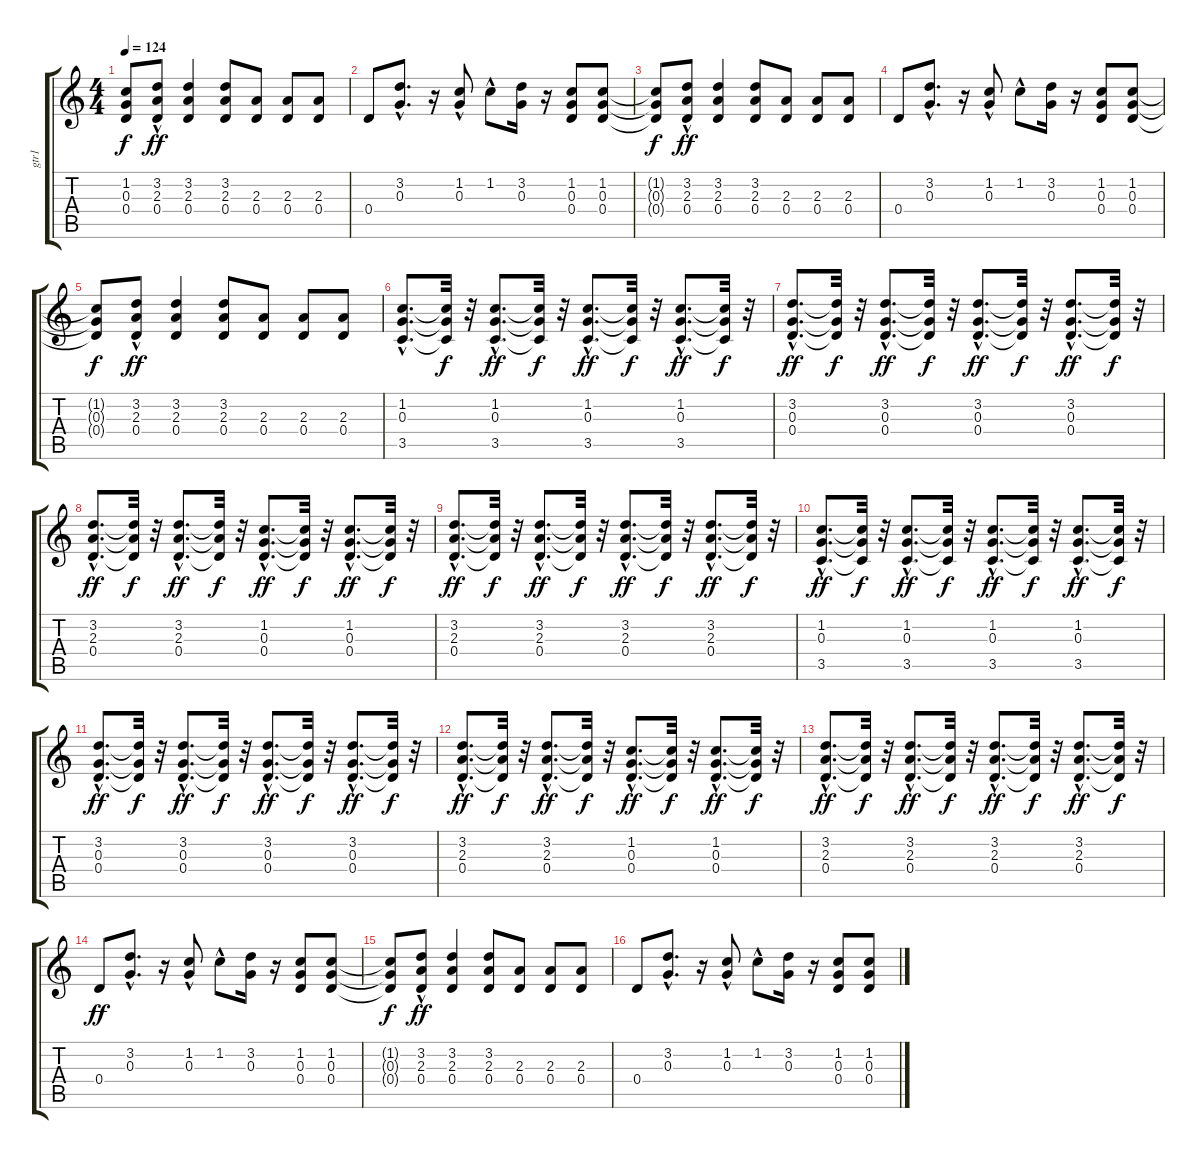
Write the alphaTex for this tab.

\track ("gtr1" "gtr1") {instrument distortionguitar}
\staff {score tabs}
\tuning (E4 B3 G3 D3 A2 E2) {hide}
\ts (4 4)
\tempo 124
\clef g2
\ks c
(1.2{t} 0.3{t} 0.4{t}).8{dy f} (3.2 2.3{hac} 0.4).8{dy ff} (3.2 2.3 0.4).4 (3.2 2.3 0.4).8 (2.3 0.4).8 (2.3 0.4).8 (2.3 0.4).8 |
0.4.8 (3.2{hac} 0.3{hac}).8{d} r.16 (1.2 0.3{hac}).8 1.2{hac}.8 (3.2 0.3).16 r.16 (1.2 0.3 0.4).8 (1.2 0.3 0.4).8 |
(1.2{t} 0.3{t} 0.4{t}).8{dy f} (3.2 2.3{hac} 0.4).8{dy ff} (3.2 2.3 0.4).4 (3.2 2.3 0.4).8 (2.3 0.4).8 (2.3 0.4).8 (2.3 0.4).8 |
0.4.8 (3.2{hac} 0.3{hac}).8{d} r.16 (1.2 0.3{hac}).8 1.2{hac}.8 (3.2 0.3).16 r.16 (1.2 0.3 0.4).8 (1.2 0.3 0.4).8 |
(1.2{t} 0.3{t} 0.4{t}).8{dy f} (3.2 2.3{hac} 0.4).8{dy ff} (3.2 2.3 0.4).4 (3.2 2.3 0.4).8 (2.3 0.4).8 (2.3 0.4).8 (2.3 0.4).8 |
(1.2{hac} 0.3{hac} 3.5{hac}).8{d} (1.2{t} 0.3{t} 3.5{t}).32{dy f} r.32 (1.2{hac} 0.3{hac} 3.5{hac}).8{d dy ff} (1.2{t} 0.3{t} 3.5{t}).32{dy f} r.32 (1.2{hac} 0.3{hac} 3.5{hac}).8{d dy ff} (1.2{t} 0.3{t} 3.5{t}).32{dy f} r.32 (1.2{hac} 0.3{hac} 3.5{hac}).8{d dy ff} (1.2{t} 0.3{t} 3.5{t}).32{dy f} r.32 |
(3.2{hac} 0.3{hac} 0.4{hac}).8{d dy ff} (3.2{t} 0.3{t} 0.4{t}).32{dy f} r.32 (3.2{hac} 0.3{hac} 0.4{hac}).8{d dy ff} (3.2{t} 0.3{t} 0.4{t}).32{dy f} r.32 (3.2{hac} 0.3{hac} 0.4{hac}).8{d dy ff} (3.2{t} 0.3{t} 0.4{t}).32{dy f} r.32 (3.2{hac} 0.3{hac} 0.4{hac}).8{d dy ff} (3.2{t} 0.3{t} 0.4{t}).32{dy f} r.32 |
(3.2{hac} 2.3{hac} 0.4{hac}).8{d dy ff} (3.2{t} 2.3{t} 0.4{t}).32{dy f} r.32 (3.2{hac} 2.3{hac} 0.4{hac}).8{d dy ff} (3.2{t} 2.3{t} 0.4{t}).32{dy f} r.32 (1.2{hac} 0.3{hac} 0.4{hac}).8{d dy ff} (1.2{t} 0.3{t} 0.4{t}).32{dy f} r.32 (1.2{hac} 0.3{hac} 0.4{hac}).8{d dy ff} (1.2{t} 0.3{t} 0.4{t}).32{dy f} r.32 |
(3.2{hac} 2.3{hac} 0.4{hac}).8{d dy ff} (3.2{t} 2.3{t} 0.4{t}).32{dy f} r.32 (3.2{hac} 2.3{hac} 0.4{hac}).8{d dy ff} (3.2{t} 2.3{t} 0.4{t}).32{dy f} r.32 (3.2{hac} 2.3{hac} 0.4{hac}).8{d dy ff} (3.2{t} 2.3{t} 0.4{t}).32{dy f} r.32 (3.2{hac} 2.3{hac} 0.4{hac}).8{d dy ff} (3.2{t} 2.3{t} 0.4{t}).32{dy f} r.32 |
(1.2{hac} 0.3{hac} 3.5{hac}).8{d dy ff} (1.2{t} 0.3{t} 3.5{t}).32{dy f} r.32 (1.2{hac} 0.3{hac} 3.5{hac}).8{d dy ff} (1.2{t} 0.3{t} 3.5{t}).32{dy f} r.32 (1.2{hac} 0.3{hac} 3.5{hac}).8{d dy ff} (1.2{t} 0.3{t} 3.5{t}).32{dy f} r.32 (1.2{hac} 0.3{hac} 3.5{hac}).8{d dy ff} (1.2{t} 0.3{t} 3.5{t}).32{dy f} r.32 |
(3.2{hac} 0.3{hac} 0.4{hac}).8{d dy ff} (3.2{t} 0.3{t} 0.4{t}).32{dy f} r.32 (3.2{hac} 0.3{hac} 0.4{hac}).8{d dy ff} (3.2{t} 0.3{t} 0.4{t}).32{dy f} r.32 (3.2{hac} 0.3{hac} 0.4{hac}).8{d dy ff} (3.2{t} 0.3{t} 0.4{t}).32{dy f} r.32 (3.2{hac} 0.3{hac} 0.4{hac}).8{d dy ff} (3.2{t} 0.3{t} 0.4{t}).32{dy f} r.32 |
(3.2{hac} 2.3{hac} 0.4{hac}).8{d dy ff} (3.2{t} 2.3{t} 0.4{t}).32{dy f} r.32 (3.2{hac} 2.3{hac} 0.4{hac}).8{d dy ff} (3.2{t} 2.3{t} 0.4{t}).32{dy f} r.32 (1.2{hac} 0.3{hac} 0.4{hac}).8{d dy ff} (1.2{t} 0.3{t} 0.4{t}).32{dy f} r.32 (1.2{hac} 0.3{hac} 0.4{hac}).8{d dy ff} (1.2{t} 0.3{t} 0.4{t}).32{dy f} r.32 |
(3.2{hac} 2.3{hac} 0.4{hac}).8{d dy ff} (3.2{t} 2.3{t} 0.4{t}).32{dy f} r.32 (3.2{hac} 2.3{hac} 0.4{hac}).8{d dy ff} (3.2{t} 2.3{t} 0.4{t}).32{dy f} r.32 (3.2{hac} 2.3{hac} 0.4{hac}).8{d dy ff} (3.2{t} 2.3{t} 0.4{t}).32{dy f} r.32 (3.2{hac} 2.3{hac} 0.4{hac}).8{d dy ff} (3.2{t} 2.3{t} 0.4{t}).32{dy f} r.32 |
0.4.8{dy ff} (3.2{hac} 0.3{hac}).8{d} r.16 (1.2 0.3{hac}).8 1.2{hac}.8 (3.2 0.3).16 r.16 (1.2 0.3 0.4).8 (1.2 0.3 0.4).8 |
(1.2{t} 0.3{t} 0.4{t}).8{dy f} (3.2 2.3{hac} 0.4).8{dy ff} (3.2 2.3 0.4).4 (3.2 2.3 0.4).8 (2.3 0.4).8 (2.3 0.4).8 (2.3 0.4).8 |
0.4.8 (3.2{hac} 0.3{hac}).8{d} r.16 (1.2 0.3{hac}).8 1.2{hac}.8 (3.2 0.3).16 r.16 (1.2 0.3 0.4).8 (1.2 0.3 0.4).8
